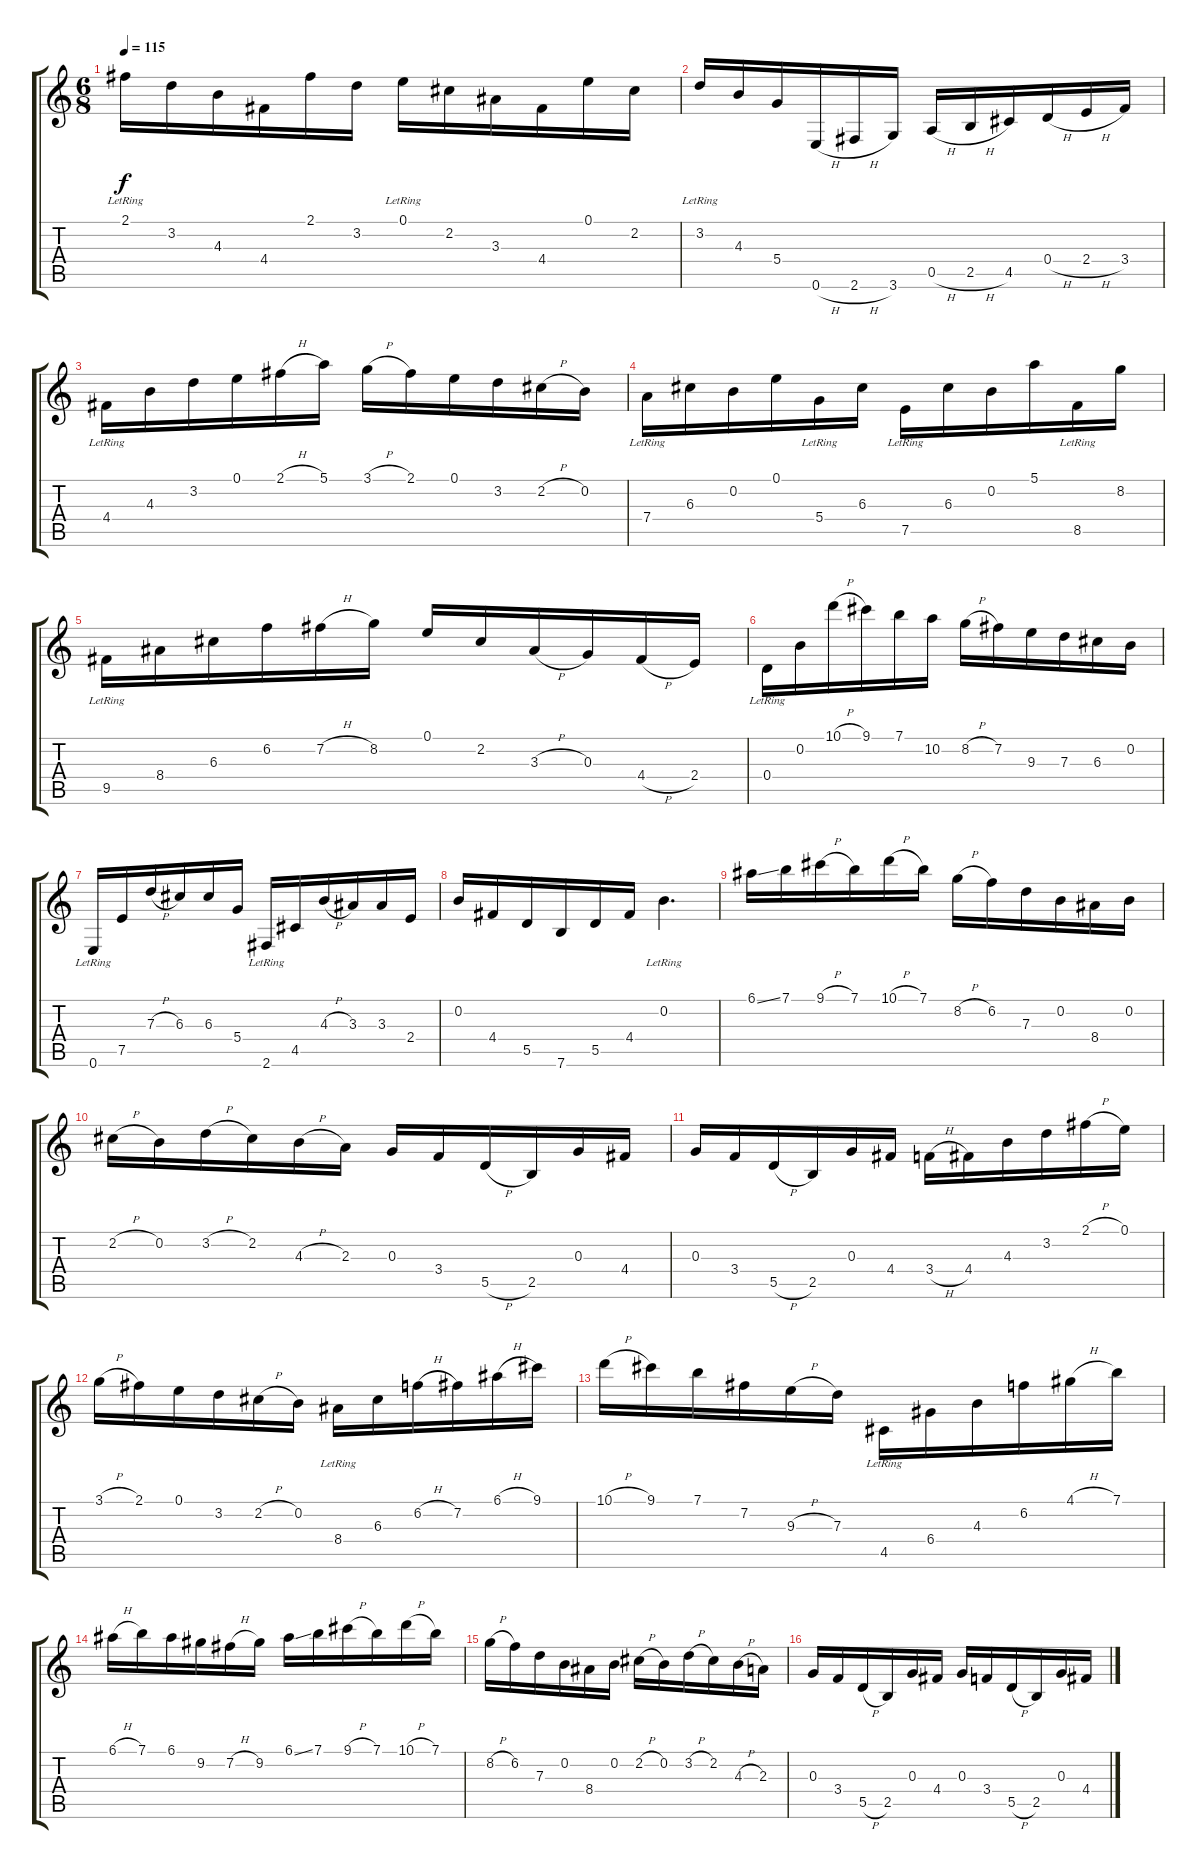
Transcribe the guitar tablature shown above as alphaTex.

\track "" {instrument acousticguitarnylon}
\staff {score tabs}
\tuning (E4 B3 G3 D3 A2 E2) {hide}
\ts (6 8)
\tempo 115
\clef g2
\ks c
2.1{lr}.16{dy f} 3.2.16 4.3.16 4.4.16 2.1.16 3.2.16 0.1{lr}.16 2.2.16 3.3.16 4.4.16 0.1.16 2.2.16 |
3.2{lr}.16 4.3.16 5.4.16 0.6{h}.16 2.6{h}.16 3.6.16 0.5{h}.16 2.5{h}.16 4.5.16 0.4{h}.16 2.4{h}.16 3.4.16 |
4.4{lr}.16 4.3.16 3.2.16 0.1.16 2.1{h}.16 5.1.16 3.1{h}.16 2.1.16 0.1.16 3.2.16 2.2{h}.16 0.2.16 |
7.4{lr}.16 6.3.16 0.2.16 0.1.16 5.4{lr}.16 6.3.16 7.5{lr}.16 6.3.16 0.2.16 5.1.16 8.5{lr}.16 8.2.16 |
9.5{lr}.16 8.4.16 6.3.16 6.2.16 7.2{h}.16 8.2.16 0.1.16 2.2.16 3.3{h}.16 0.3.16 4.4{h}.16 2.4.16 |
0.4{lr}.16 0.2.16 10.1{h}.16 9.1.16 7.1.16 10.2.16 8.2{h}.16 7.2.16 9.3.16 7.3.16 6.3.16 0.2.16 |
0.6{lr}.16 7.5.16 7.3{h}.16 6.3.16 6.3.16 5.4.16 2.6{lr}.16 4.5.16 4.3{h}.16 3.3.16 3.3.16 2.4.16 |
0.2.16 4.4.16 5.5.16 7.6.16 5.5.16 4.4.16 0.2{lr}.4{d} |
6.1{ss}.16 7.1.16 9.1{h}.16 7.1.16 10.1{h}.16 7.1.16 8.2{h}.16 6.2.16 7.3.16 0.2.16 8.4.16 0.2.16 |
2.2{h}.16 0.2.16 3.2{h}.16 2.2.16 4.3{h}.16 2.3.16 0.3.16 3.4.16 5.5{h}.16 2.5.16 0.3.16 4.4.16 |
0.3.16 3.4.16 5.5{h}.16 2.5.16 0.3.16 4.4.16 3.4{h}.16 4.4.16 4.3.16 3.2.16 2.1{h}.16 0.1.16 |
3.1{h}.16 2.1.16 0.1.16 3.2.16 2.2{h}.16 0.2.16 8.4{lr}.16 6.3.16 6.2{h}.16 7.2.16 6.1{h}.16 9.1.16 |
10.1{h}.16 9.1.16 7.1.16 7.2.16 9.3{h}.16 7.3.16 4.5{lr}.16 6.4.16 4.3.16 6.2.16 4.1{h}.16 7.1.16 |
6.1{h}.16 7.1.16 6.1.16 9.2.16 7.2{h}.16 9.2.16 6.1{ss}.16 7.1.16 9.1{h}.16 7.1.16 10.1{h}.16 7.1.16 |
8.2{h}.16 6.2.16 7.3.16 0.2.16 8.4.16 0.2.16 2.2{h}.16 0.2.16 3.2{h}.16 2.2.16 4.3{h}.16 2.3.16 |
0.3.16 3.4.16 5.5{h}.16 2.5.16 0.3.16 4.4.16 0.3.16 3.4.16 5.5{h}.16 2.5.16 0.3.16 4.4.16
